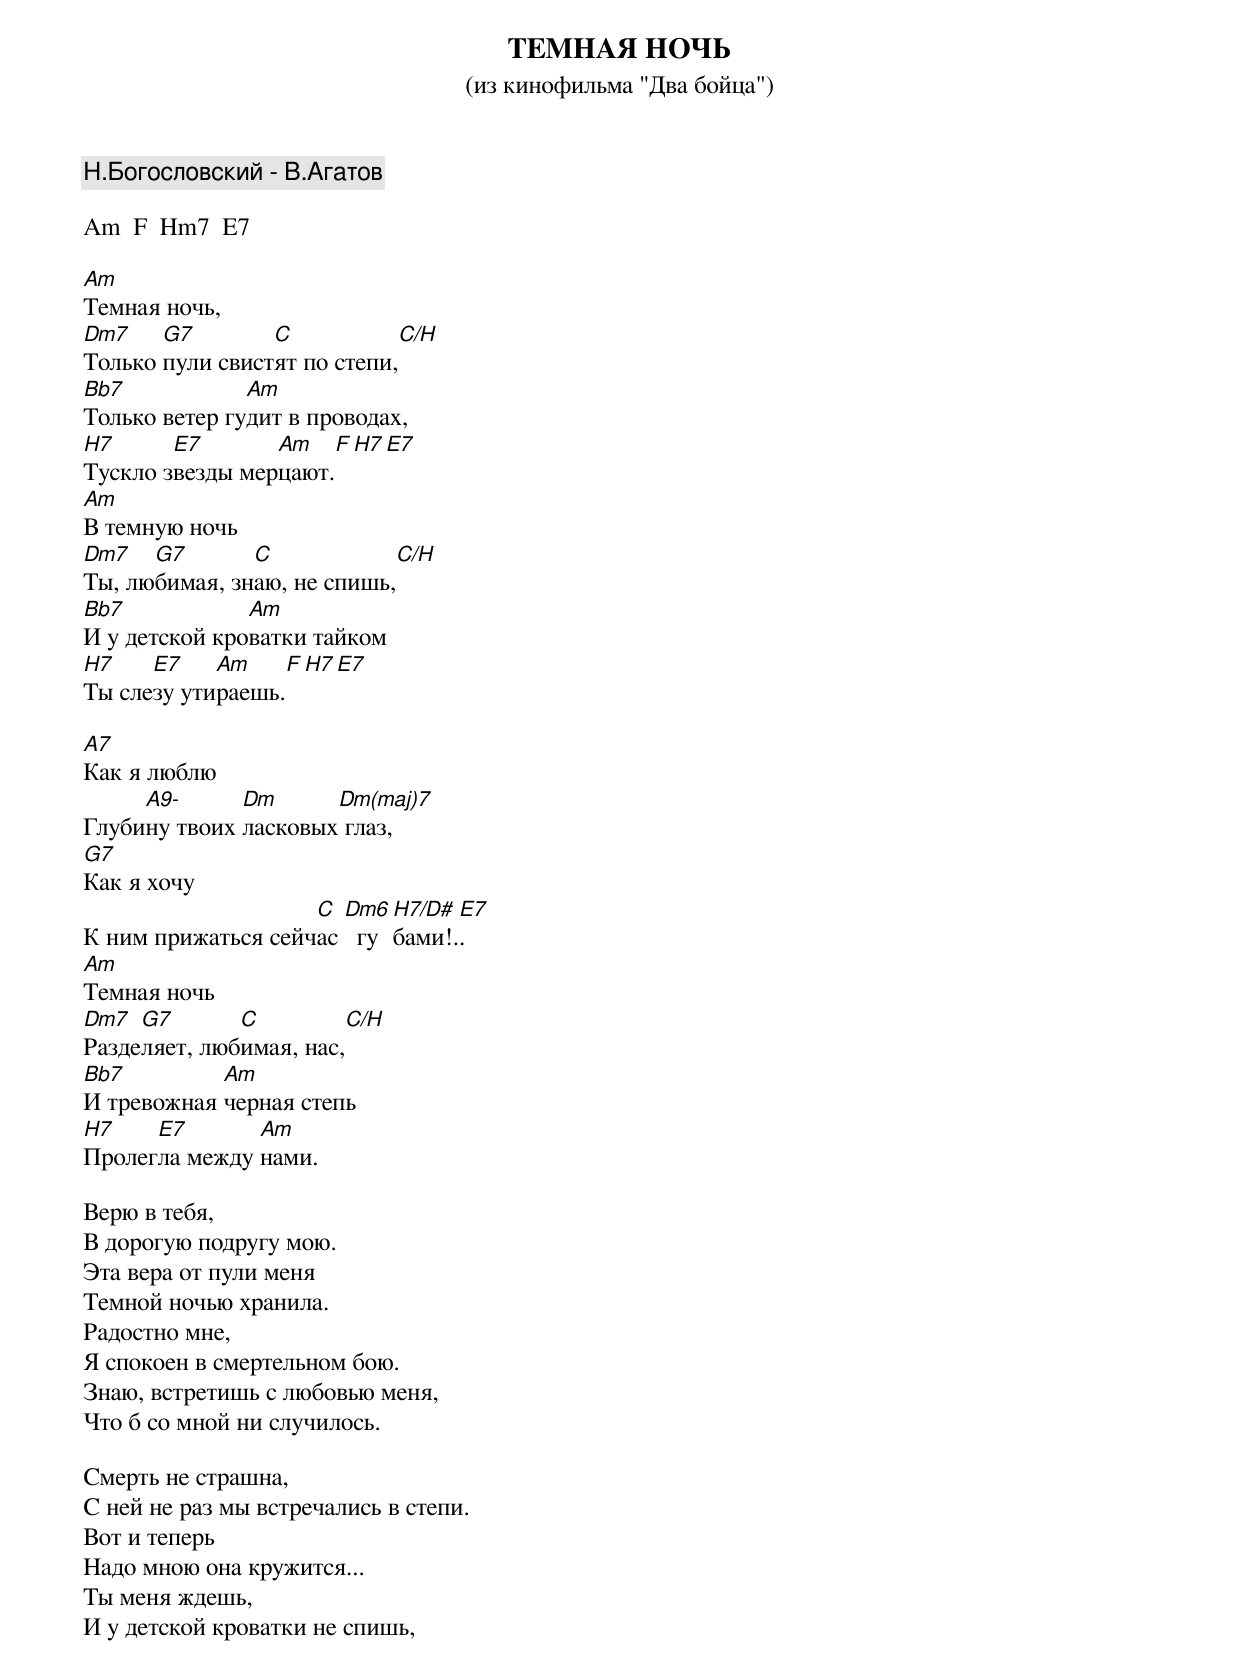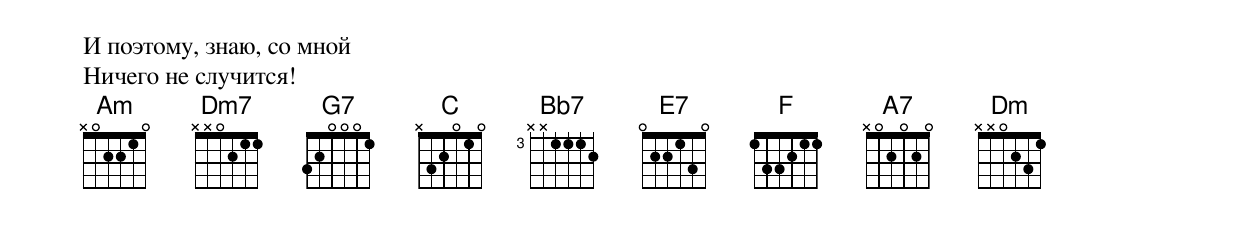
ТЕМHАЯ HОЧЬ
(из кинофильма "Два бойца")

H.Богословский - В.Агатов

Am  F  Hm7  E7

Am
Темная ночь,
Dm7    G7        C           C/H
Только пули свистят по степи,
Bb7            Am
Только ветер гудит в проводах,
H7      E7       Am    F  H7  E7
Тускло звезды мерцают.
Am
В темную ночь
Dm7   G7       C            C/H
Ты, любимая, знаю, не спишь,
Bb7            Am
И у детской кроватки тайком
H7    E7    Am    F  H7  E7
Ты слезу утираешь.

A7
Как я люблю
     A9-      Dm      Dm(maj)7
Глубину твоих ласковых глаз,
G7
Как я хочу
                    C  Dm6 H7/D# E7
К ним прижаться сейчас   губами!..
Am
Темная ночь
Dm7  G7       C         C/H
Разделяет, любимая, нас,
Bb7         Am
И тревожная черная степь
H7    E7       Am
Пролегла между нами.

Верю в тебя,
В дорогую подругу мою.
Эта вера от пули меня
Темной ночью хранила.
Радостно мне,
Я спокоен в смертельном бою.
Знаю, встретишь с любовью меня,
Что б со мной ни случилось.

Смерть не страшна,
С ней не раз мы встречались в степи.
Вот и теперь
Hадо мною она кружится...
Ты меня ждешь,
И у детской кроватки не спишь,
И поэтому, знаю, со мной
Hичего не случится!
